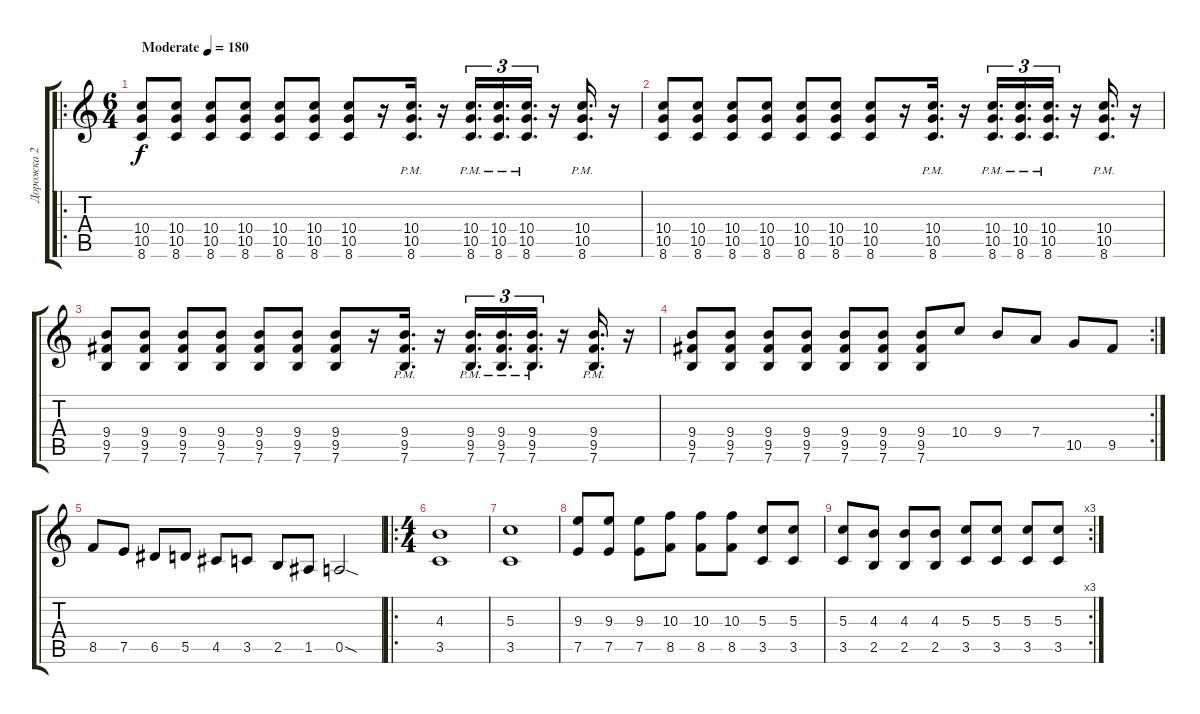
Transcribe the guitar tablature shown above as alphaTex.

\track ("Дорожка 2" "Дорожка 2") {instrument distortionguitar}
\staff {score tabs}
\tuning (E4 B3 G3 D3 A2 E2) {hide}
\ro
\ts (6 4)
\tempo (180 "Moderate")
\clef g2
\ks c
(10.4 10.5 8.6).8{dy f instrument distortionguitar} (10.4 10.5 8.6).8 (10.4 10.5 8.6).8 (10.4 10.5 8.6).8 (10.4 10.5 8.6).8 (10.4 10.5 8.6).8 (10.4 10.5 8.6).8 r.16 (10.4{pm} 10.5{pm} 8.6{pm}).16{d} r.16 (10.4{pm} 10.5{pm} 8.6{pm}).16{d tu (3 2)} (10.4{pm} 10.5{pm} 8.6{pm}).16{d tu (3 2)} (10.4{pm} 10.5{pm} 8.6{pm}).16{d tu (3 2)} r.16 (10.4{pm} 10.5{pm} 8.6{pm}).16{d} r.16 |
(10.4 10.5 8.6).8 (10.4 10.5 8.6).8 (10.4 10.5 8.6).8 (10.4 10.5 8.6).8 (10.4 10.5 8.6).8 (10.4 10.5 8.6).8 (10.4 10.5 8.6).8 r.16 (10.4{pm} 10.5{pm} 8.6{pm}).16{d} r.16 (10.4{pm} 10.5{pm} 8.6{pm}).16{d tu (3 2)} (10.4{pm} 10.5{pm} 8.6{pm}).16{d tu (3 2)} (10.4{pm} 10.5{pm} 8.6{pm}).16{d tu (3 2)} r.16 (10.4{pm} 10.5{pm} 8.6{pm}).16{d} r.16 |
(9.4 9.5 7.6).8 (9.4 9.5 7.6).8 (9.4 9.5 7.6).8 (9.4 9.5 7.6).8 (9.4 9.5 7.6).8 (9.4 9.5 7.6).8 (9.4 9.5 7.6).8 r.16 (9.4{pm} 9.5{pm} 7.6{pm}).16{d} r.16 (9.4{pm} 9.5{pm} 7.6{pm}).16{d tu (3 2)} (9.4{pm} 9.5{pm} 7.6{pm}).16{d tu (3 2)} (9.4{pm} 9.5{pm} 7.6{pm}).16{d tu (3 2)} r.16 (9.4{pm} 9.5{pm} 7.6{pm}).16{d} r.16 |
\rc 2
(9.4 9.5 7.6).8 (9.4 9.5 7.6).8 (9.4 9.5 7.6).8 (9.4 9.5 7.6).8 (9.4 9.5 7.6).8 (9.4 9.5 7.6).8 (9.4 9.5 7.6).8 10.4.8 9.4.8 7.4.8 10.5.8 9.5.8 |
8.5.8 7.5.8 6.5.8 5.5.8 4.5.8 3.5.8 2.5.8 1.5.8 0.5{sod}.2 |
\ro
\ts (4 4)
(4.3 3.5).1 |
(5.3 3.5).1 |
(9.3 7.5).8 (9.3 7.5).8 (9.3 7.5).8 (10.3 8.5).8 (10.3 8.5).8 (10.3 8.5).8 (5.3 3.5).8 (5.3 3.5).8 |
\rc 3
(5.3 3.5).8 (4.3 2.5).8 (4.3 2.5).8 (4.3 2.5).8 (5.3 3.5).8 (5.3 3.5).8 (5.3 3.5).8 (5.3 3.5).8
